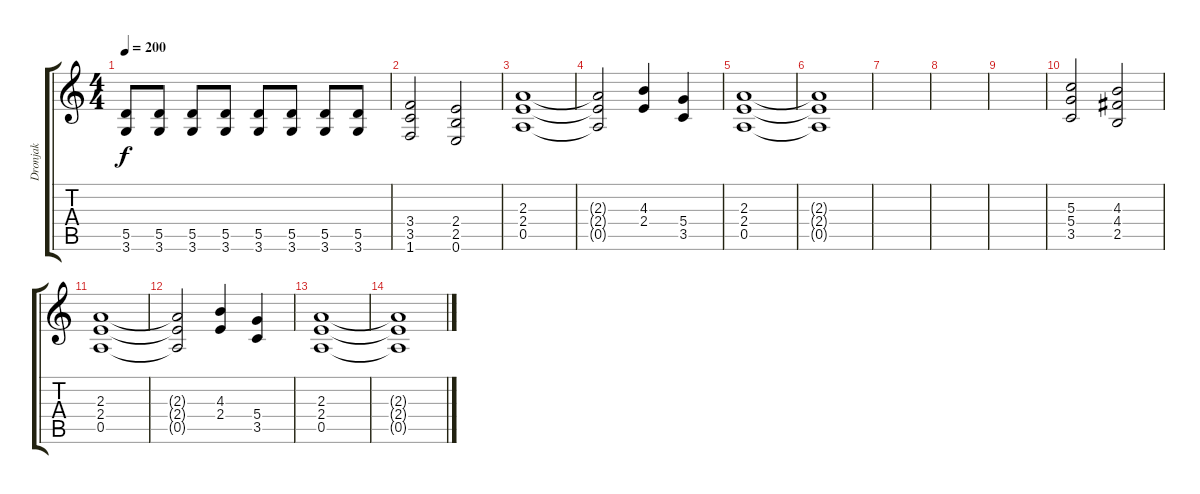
\track ("Dronjak" "Dronjak") {instrument distortionguitar}
\staff {score tabs}
\tuning (E4 B3 G3 D3 A2 E2) {hide}
\ts (4 4)
\tempo 200
\clef g2
\ks c
(5.5 3.6).8{dy f} (5.5 3.6).8 (5.5 3.6).8 (5.5 3.6).8 (5.5 3.6).8 (5.5 3.6).8 (5.5 3.6).8 (5.5 3.6).8 |
(3.4 3.5 1.6).2 (2.4 2.5 0.6).2 |
(2.3 2.4 0.5).1 |
(2.3{t} 2.4{t} 0.5{t}).2 (4.3 2.4).4 (5.4 3.5).4 |
(2.3 2.4 0.5).1 |
(2.3{t} 2.4{t} 0.5{t}).1 |
|
|
|
(5.3 5.4 3.5).2 (4.3 4.4 2.5).2 |
(2.3 2.4 0.5).1 |
(2.3{t} 2.4{t} 0.5{t}).2 (4.3 2.4).4 (5.4 3.5).4 |
(2.3 2.4 0.5).1 |
(2.3{t} 2.4{t} 0.5{t}).1
